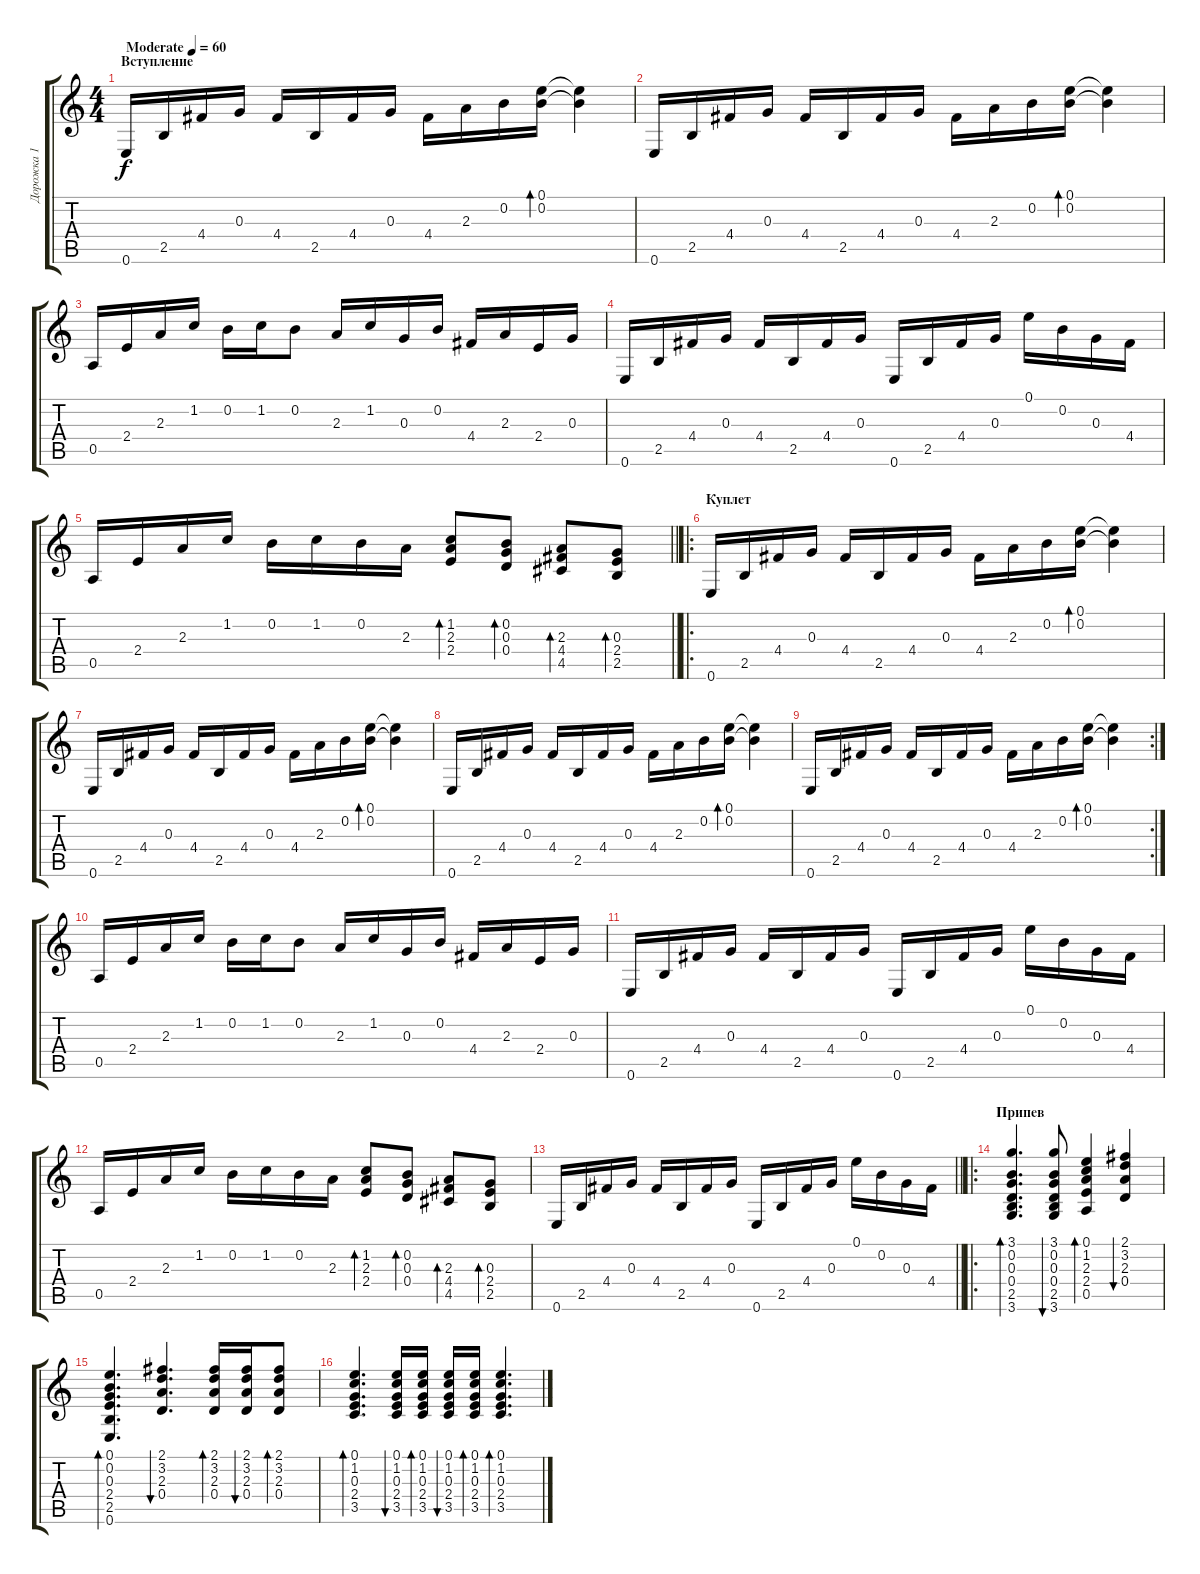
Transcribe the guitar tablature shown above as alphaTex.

\track ("Дорожка 1" "Дорожка 1") {instrument acousticguitarsteel}
\staff {score tabs}
\tuning (E4 B3 G3 D3 A2 E2) {hide}
\ts (4 4)
\section ("" "Вступление")
\tempo (60 "Moderate")
\clef g2
\ks c
0.6.16{dy f instrument acousticguitarsteel} 2.5.16 4.4.16 0.3.16 4.4.16 2.5.16 4.4.16 0.3.16 4.4.16 2.3.16 0.2.16 (0.1 0.2).16{bd 60} (0.1{t} 0.2{t}).4 |
0.6.16 2.5.16 4.4.16 0.3.16 4.4.16 2.5.16 4.4.16 0.3.16 4.4.16 2.3.16 0.2.16 (0.1 0.2).16{bd 60} (0.1{t} 0.2{t}).4 |
0.5.16 2.4.16 2.3.16 1.2.16 0.2.16 1.2.16 0.2.8 2.3.16 1.2.16 0.3.16 0.2.16 4.4.16 2.3.16 2.4.16 0.3.16 |
0.6.16 2.5.16 4.4.16 0.3.16 4.4.16 2.5.16 4.4.16 0.3.16 0.6.16 2.5.16 4.4.16 0.3.16 0.1.16 0.2.16 0.3.16 4.4.16 |
\barLineRight lightlight
0.5.16 2.4.16 2.3.16 1.2.16 0.2.16 1.2.16 0.2.16 2.3.16 (1.2 2.3 2.4).8{bd 60} (0.2 0.3 0.4).8{bd 60} (2.3 4.4 4.5).8{bd 60} (0.3 2.4 2.5).8{bd 60} |
\ro
\section ("" "Куплет")
0.6.16 2.5.16 4.4.16 0.3.16 4.4.16 2.5.16 4.4.16 0.3.16 4.4.16 2.3.16 0.2.16 (0.1 0.2).16{bd 60} (0.1{t} 0.2{t}).4 |
0.6.16 2.5.16 4.4.16 0.3.16 4.4.16 2.5.16 4.4.16 0.3.16 4.4.16 2.3.16 0.2.16 (0.1 0.2).16{bd 60} (0.1{t} 0.2{t}).4 |
0.6.16 2.5.16 4.4.16 0.3.16 4.4.16 2.5.16 4.4.16 0.3.16 4.4.16 2.3.16 0.2.16 (0.1 0.2).16{bd 60} (0.1{t} 0.2{t}).4 |
\rc 2
0.6.16 2.5.16 4.4.16 0.3.16 4.4.16 2.5.16 4.4.16 0.3.16 4.4.16 2.3.16 0.2.16 (0.1 0.2).16{bd 60} (0.1{t} 0.2{t}).4 |
0.5.16 2.4.16 2.3.16 1.2.16 0.2.16 1.2.16 0.2.8 2.3.16 1.2.16 0.3.16 0.2.16 4.4.16 2.3.16 2.4.16 0.3.16 |
0.6.16 2.5.16 4.4.16 0.3.16 4.4.16 2.5.16 4.4.16 0.3.16 0.6.16 2.5.16 4.4.16 0.3.16 0.1.16 0.2.16 0.3.16 4.4.16 |
0.5.16 2.4.16 2.3.16 1.2.16 0.2.16 1.2.16 0.2.16 2.3.16 (1.2 2.3 2.4).8{bd 60} (0.2 0.3 0.4).8{bd 60} (2.3 4.4 4.5).8{bd 60} (0.3 2.4 2.5).8{bd 60} |
\barLineRight lightlight
0.6.16 2.5.16 4.4.16 0.3.16 4.4.16 2.5.16 4.4.16 0.3.16 0.6.16 2.5.16 4.4.16 0.3.16 0.1.16 0.2.16 0.3.16 4.4.16 |
\ro
\section ("" "Припев")
(3.1 0.2 0.3 0.4 2.5 3.6).4{d bd 60} (3.1 0.2 0.3 0.4 2.5 3.6).8{bu 60} (0.1 1.2 2.3 2.4 0.5).4{bd 60} (2.1 3.2 2.3 0.4).4{bu 60} |
(0.1 0.2 0.3 2.4 2.5 0.6).4{d bd 60} (2.1 3.2 2.3 0.4).4{d bu 60} (2.1 3.2 2.3 0.4).16{bd 60} (2.1 3.2 2.3 0.4).16{bu 60} (2.1 3.2 2.3 0.4).8{bd 60} |
(0.1 1.2 0.3 2.4 3.5).4{d bd 60} (0.1 1.2 0.3 2.4 3.5).16{bu 60} (0.1 1.2 0.3 2.4 3.5).16{bd 60} (0.1 1.2 0.3 2.4 3.5).16{bu 60} (0.1 1.2 0.3 2.4 3.5).16{bd 60} (0.1 1.2 0.3 2.4 3.5).4{d bd 60}
